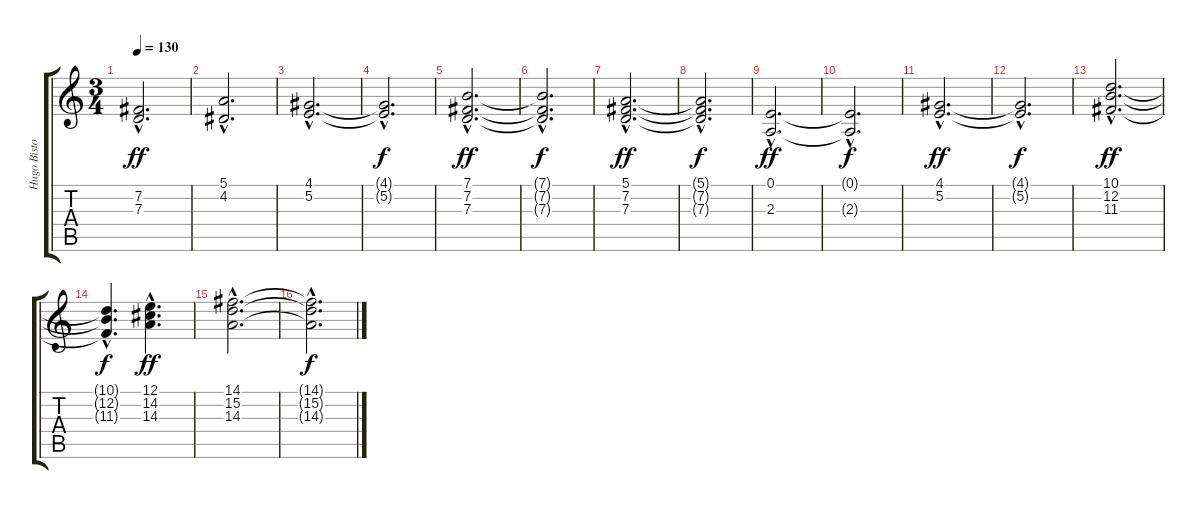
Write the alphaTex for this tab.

\track ("Hugo Bistolfi" "Hugo Bisto") {instrument stringensemble1}
\staff {score tabs}
\tuning (E4 B3 G3 D3 A2 E2) {hide}
\ts (3 4)
\tempo 130
\clef g2
\ks c
(7.2{hac} 7.3{hac}).2{d dy ff} |
(5.1{hac} 4.2{hac}).2{d} |
(4.1{hac} 5.2{hac}).2{d} |
(4.1{hac t} 5.2{hac t}).2{d dy f} |
(7.1{hac} 7.2{hac} 7.3{hac}).2{d dy ff} |
(7.1{hac t} 7.2{hac t} 7.3{hac t}).2{d dy f} |
(5.1{hac} 7.2{hac} 7.3{hac}).2{d dy ff} |
(5.1{hac t} 7.2{hac t} 7.3{hac t}).2{d dy f} |
(0.1{hac} 2.3{hac}).2{d dy ff} |
(0.1{hac t} 2.3{hac t}).2{d dy f} |
(4.1{hac} 5.2{hac}).2{d dy ff} |
(4.1{hac t} 5.2{hac t}).2{d dy f} |
(10.1{hac} 12.2{hac} 11.3{hac}).2{d dy ff} |
(10.1{hac t} 12.2{hac t} 11.3{hac t}).4{d dy f} (12.1{hac} 14.2{hac} 14.3{hac}).4{d dy ff} |
(14.1{hac} 15.2{hac} 14.3{hac}).2{d} |
(14.1{hac t} 15.2{hac t} 14.3{hac t}).2{d dy f}
